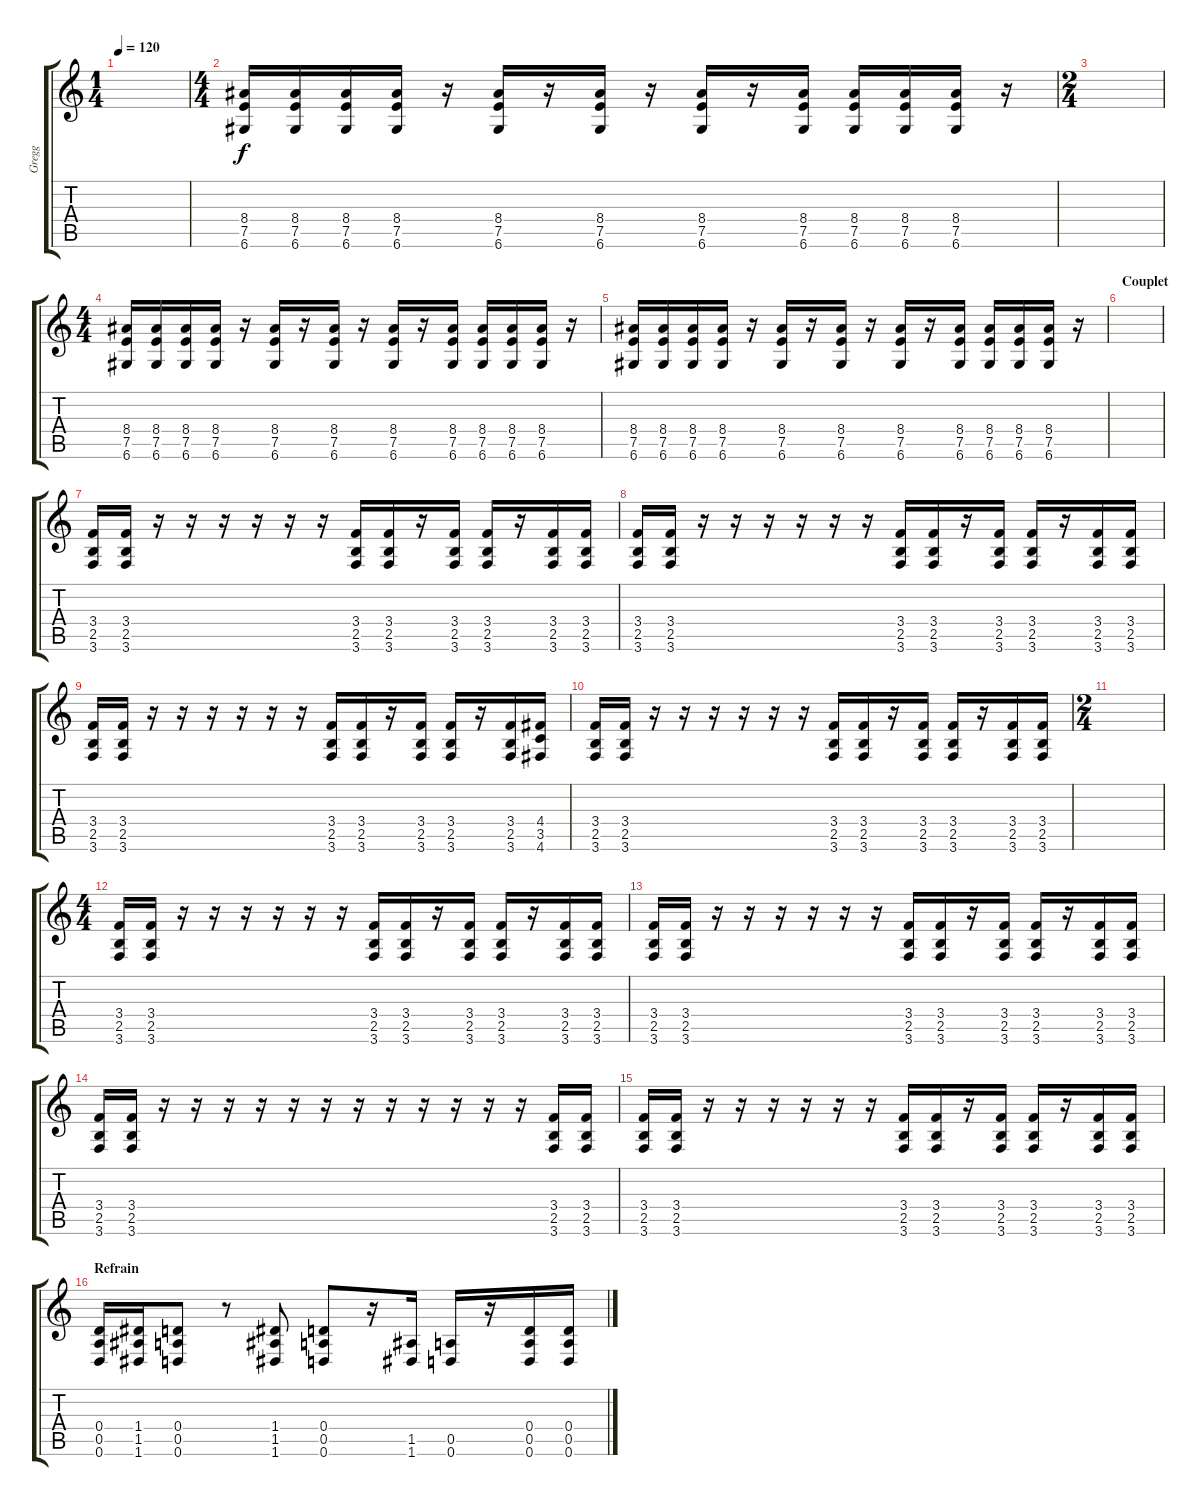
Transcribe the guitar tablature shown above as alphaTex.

\track ("Gregg" "Gregg") {instrument distortionguitar}
\staff {score tabs}
\tuning (E4 B3 G3 D3 A2 D2) {hide}
\ts (1 4)
\tempo 120
\clef g2
\ks c
|
\ts (4 4)
(8.4 7.5 6.6).16 (8.4 7.5 6.6).16 (8.4 7.5 6.6).16 (8.4 7.5 6.6).16 r.16 (8.4 7.5 6.6).16 r.16 (8.4 7.5 6.6).16 r.16 (8.4 7.5 6.6).16 r.16 (8.4 7.5 6.6).16 (8.4 7.5 6.6).16 (8.4 7.5 6.6).16 (8.4 7.5 6.6).16 r.16 |
\ts (2 4)
|
\ts (4 4)
(8.4 7.5 6.6).16 (8.4 7.5 6.6).16 (8.4 7.5 6.6).16 (8.4 7.5 6.6).16 r.16 (8.4 7.5 6.6).16 r.16 (8.4 7.5 6.6).16 r.16 (8.4 7.5 6.6).16 r.16 (8.4 7.5 6.6).16 (8.4 7.5 6.6).16 (8.4 7.5 6.6).16 (8.4 7.5 6.6).16 r.16 |
(8.4 7.5 6.6).16 (8.4 7.5 6.6).16 (8.4 7.5 6.6).16 (8.4 7.5 6.6).16 r.16 (8.4 7.5 6.6).16 r.16 (8.4 7.5 6.6).16 r.16 (8.4 7.5 6.6).16 r.16 (8.4 7.5 6.6).16 (8.4 7.5 6.6).16 (8.4 7.5 6.6).16 (8.4 7.5 6.6).16 r.16 |
\section ("" "Couplet")
|
(3.4 2.5 3.6).16 (3.4 2.5 3.6).16 r.16 r.16 r.16 r.16 r.16 r.16 (3.4 2.5 3.6).16 (3.4 2.5 3.6).16 r.16 (3.4 2.5 3.6).16 (3.4 2.5 3.6).16 r.16 (3.4 2.5 3.6).16 (3.4 2.5 3.6).16 |
(3.4 2.5 3.6).16 (3.4 2.5 3.6).16 r.16 r.16 r.16 r.16 r.16 r.16 (3.4 2.5 3.6).16 (3.4 2.5 3.6).16 r.16 (3.4 2.5 3.6).16 (3.4 2.5 3.6).16 r.16 (3.4 2.5 3.6).16 (3.4 2.5 3.6).16 |
(3.4 2.5 3.6).16 (3.4 2.5 3.6).16 r.16 r.16 r.16 r.16 r.16 r.16 (3.4 2.5 3.6).16 (3.4 2.5 3.6).16 r.16 (3.4 2.5 3.6).16 (3.4 2.5 3.6).16 r.16 (3.4 2.5 3.6).16 (4.4 3.5 4.6).16 |
(3.4 2.5 3.6).16 (3.4 2.5 3.6).16 r.16 r.16 r.16 r.16 r.16 r.16 (3.4 2.5 3.6).16 (3.4 2.5 3.6).16 r.16 (3.4 2.5 3.6).16 (3.4 2.5 3.6).16 r.16 (3.4 2.5 3.6).16 (3.4 2.5 3.6).16 |
\ts (2 4)
|
\ts (4 4)
(3.4 2.5 3.6).16 (3.4 2.5 3.6).16 r.16 r.16 r.16 r.16 r.16 r.16 (3.4 2.5 3.6).16 (3.4 2.5 3.6).16 r.16 (3.4 2.5 3.6).16 (3.4 2.5 3.6).16 r.16 (3.4 2.5 3.6).16 (3.4 2.5 3.6).16 |
(3.4 2.5 3.6).16 (3.4 2.5 3.6).16 r.16 r.16 r.16 r.16 r.16 r.16 (3.4 2.5 3.6).16 (3.4 2.5 3.6).16 r.16 (3.4 2.5 3.6).16 (3.4 2.5 3.6).16 r.16 (3.4 2.5 3.6).16 (3.4 2.5 3.6).16 |
(3.4 2.5 3.6).16 (3.4 2.5 3.6).16 r.16 r.16 r.16 r.16 r.16 r.16 r.16 r.16 r.16 r.16 r.16 r.16 (3.4 2.5 3.6).16 (3.4 2.5 3.6).16 |
(3.4 2.5 3.6).16 (3.4 2.5 3.6).16 r.16 r.16 r.16 r.16 r.16 r.16 (3.4 2.5 3.6).16 (3.4 2.5 3.6).16 r.16 (3.4 2.5 3.6).16 (3.4 2.5 3.6).16 r.16 (3.4 2.5 3.6).16 (3.4 2.5 3.6).16 |
\section ("" "Refrain")
(0.4 0.5 0.6).16 (1.4 1.5 1.6).16 (0.4 0.5 0.6).8 r.8 (1.4 1.5 1.6).8 (0.4 0.5 0.6).8 r.16 (1.5 1.6).16 (0.5 0.6).16 r.16 (0.4 0.5 0.6).16 (0.4 0.5 0.6).16
